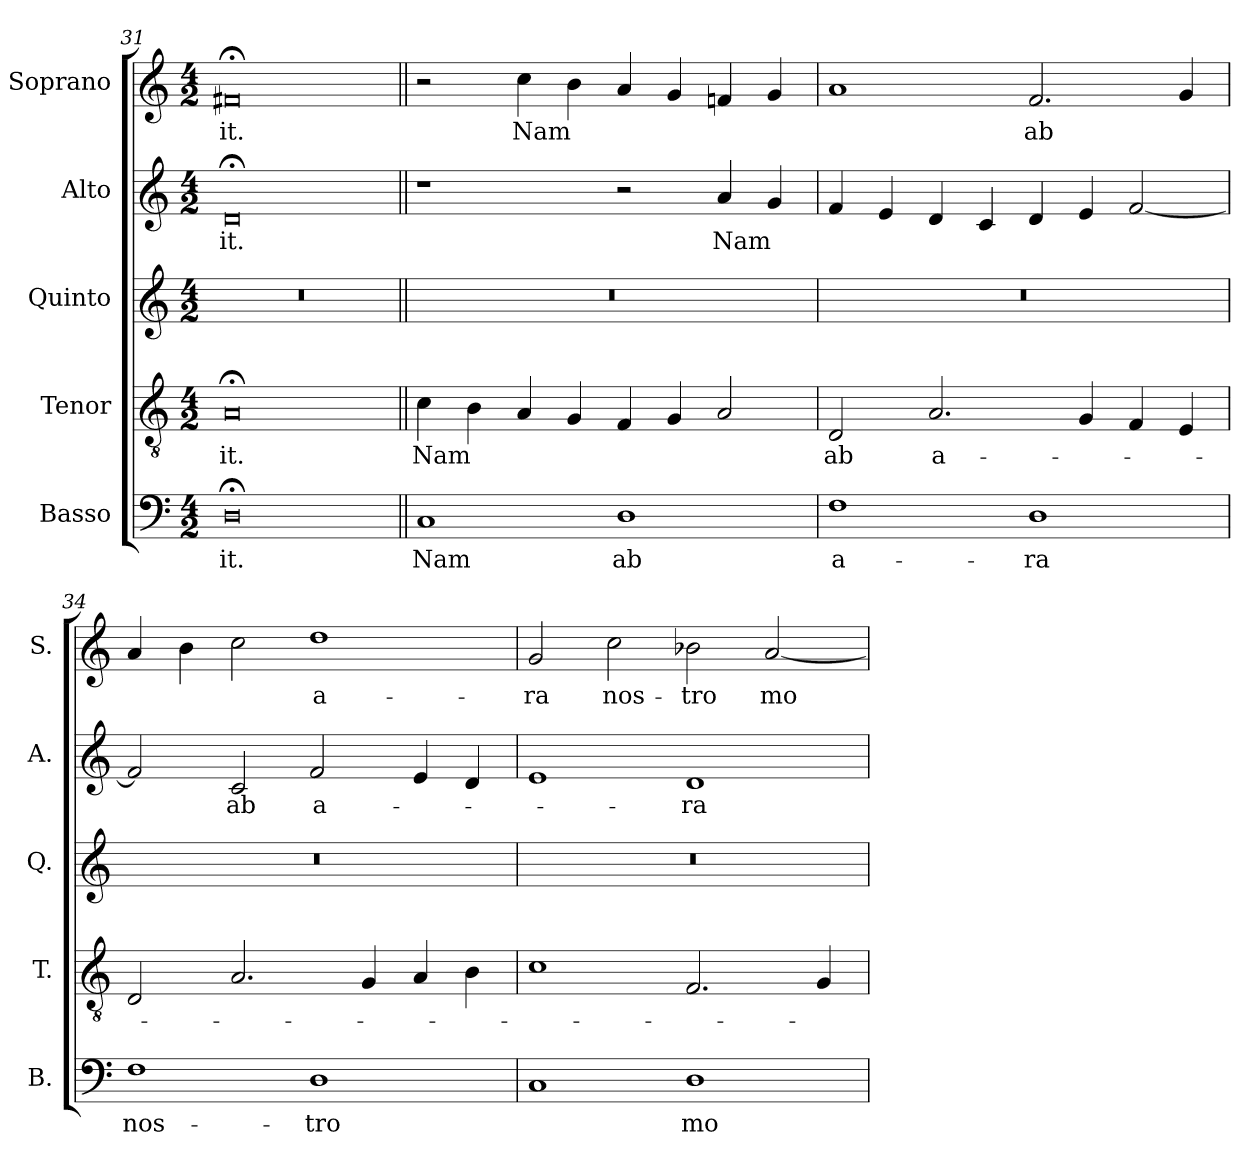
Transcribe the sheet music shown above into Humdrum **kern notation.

**kern	**text	**kern	**text	**kern	**kern	**text	**kern	**text
*part5	*part5	*part4	*part4	*part3	*part2	*part2	*part1	*part1
*staff5	*staff5	*staff4	*staff4	*staff3	*staff2	*staff2	*staff1	*staff1
*I"Basso	*	*I"Tenor	*	*I"Quinto	*I"Alto	*	*I"Soprano	*
*I'B.	*	*I'T.	*	*I'Q.	*I'A.	*	*I'S.	*
*clefF4	*	*clefGv2	*	*clefG2	*clefG2	*	*clefG2	*
*	*	*ITrd7c12	*	*	*	*	*	*
*k[]	*	*k[]	*	*k[]	*k[]	*	*k[]	*
*C:	*	*C:	*	*C:	*C:	*	*C:	*
*M4/2	*	*M4/2	*	*M4/2	*M4/2	*	*M4/2	*
=31	=31	=31	=31	=31	=31	=31	=31	=31
!	!LO:LY:b:color=#000000	!	!	!	!	!	!	!
!	!	!	!LO:LY:b:color=#000000	!LO:N:vis=1	!	!	!	!
!	!	!	!	!	!	!LO:LY:b:color=#000000	!	!
!	!	!	!	!	!	!	!	!LO:LY:b:color=#000000
0D;i	-it.	0AA;i	-it.	0r	0d;i	-it.	0f#X;i	-it.
=32||	=32||	=32||	=32||	=32||	=32||	=32||	=32||	=32||
!	!LO:LY:b:color=#000000	!	!	!	!	!	!	!
!	!	!	!LO:LY:b:color=#000000	!LO:N:vis=1	!	!	!	!
1Ci	Nam	4Ci\	Nam	0r	1r	.	2r	.
.	.	4BBi\	.	.	.	.	.	.
!	!	!	!	!	!	!	!	!LO:LY:b:color=#000000
.	.	4AAi/	.	.	.	.	4cci\	Nam
.	.	4GGi/	.	.	.	.	4bi\	.
!	!LO:LY:b:color=#000000	!	!	!	!	!	!	!
1Di	ab	4FFi/	.	.	2r	.	4ai/	.
.	.	4GGi/	.	.	.	.	4gi/	.
!	!	!	!	!	!	!LO:LY:b:color=#000000	!	!
.	.	2AAi/	.	.	4ai/	Nam	4fni/	.
.	.	.	.	.	4gi/	.	4gi/	.
!!LO:LB:g=z
=33	=33	=33	=33	=33	=33	=33	=33	=33
!	!LO:LY:b:color=#000000	!	!	!	!	!	!	!
!	!	!	!LO:LY:b:color=#000000	!LO:N:vis=1	!	!	!	!
1Fi	a-	2DDi/	ab	0r	4fi/	.	1ai	.
.	.	.	.	.	4ei/	.	.	.
!	!	!	!LO:LY:b:color=#000000	!	!	!	!	!
.	.	2.AAi/	a-	.	4di/	.	.	.
.	.	.	.	.	4ci/	.	.	.
!	!LO:LY:b:color=#000000	!	!	!	!	!	!	!
!	!	!	!	!	!	!	!	!LO:LY:b:color=#000000
1Di	-ra	.	.	.	4di/	.	2.fi/	ab
.	.	4GGi/	.	.	4ei/	.	.	.
.	.	4FFi/	.	.	[2fi/	.	.	.
.	.	4EEi/	.	.	.	.	4gi/	.
=34	=34	=34	=34	=34	=34	=34	=34	=34
!	!LO:LY:b:color=#000000	!	!	!LO:N:vis=1	!	!	!	!
1Fi	nos-	2DDi/	.	0r	2fi/]	.	4ai/	.
.	.	.	.	.	.	.	4bi\	.
!	!	!	!	!	!	!LO:LY:b:color=#000000	!	!
.	.	2.AAi/	.	.	2ci/	ab	2cci\	.
!	!LO:LY:b:color=#000000	!	!	!	!	!	!	!
!	!	!	!	!	!	!LO:LY:b:color=#000000	!	!
!	!	!	!	!	!	!	!	!LO:LY:b:color=#000000
1Di	-tro	.	.	.	2fi/	a-	1ddi	a-
.	.	4GGi/	.	.	.	.	.	.
.	.	4AAi/	.	.	4ei/	.	.	.
.	.	4BBi\	.	.	4di/	.	.	.
=35	=35	=35	=35	=35	=35	=35	=35	=35
!	!	!	!	!LO:N:vis=1	!	!	!	!
!	!	!	!	!	!	!	!	!LO:LY:b:color=#000000
1Ci	.	1Ci	.	0r	1ei	.	2gi/	-ra
!	!	!	!	!	!	!	!	!LO:LY:b:color=#000000
.	.	.	.	.	.	.	2cci\	nos-
!	!LO:LY:b:color=#000000	!	!	!	!	!	!	!
!	!	!	!	!	!	!LO:LY:b:color=#000000	!	!
!	!	!	!	!	!	!	!	!LO:LY:b:color=#000000
1Di	mo-	2.FFi/	.	.	1di	-ra	2b-Xi\	-tro
!	!	!	!	!	!	!	!	!LO:LY:b:color=#000000
.	.	.	.	.	.	.	[2ai/	mo-
.	.	4GGi/	.	.	.	.	.	.
=	=	=	=	=	=	=	=	=
*-	*-	*-	*-	*-	*-	*-	*-	*-
